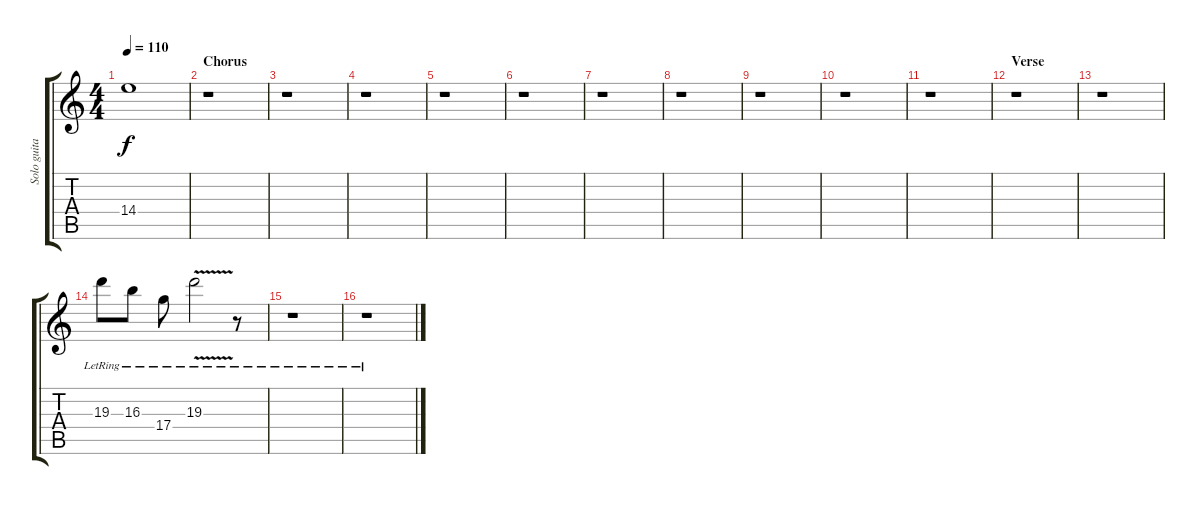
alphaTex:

\track ("Solo guitar" "Solo guita") {instrument acousticguitarsteel}
\staff {score tabs}
\tuning (E4 B3 G3 D3 A2 E2) {hide}
\ts (4 4)
\tempo 110
\clef g2
\ks c
14.4.1{dy f} |
\section ("" "Chorus")
r.1 |
r.1 |
r.1 |
r.1 |
r.1 |
r.1 |
r.1 |
r.1 |
r.1 |
r.1 |
\section ("" "Verse")
r.1 |
r.1 |
19.3{lr}.8 16.3{lr}.8 17.4{lr}.8 19.3{v lr}.2 r.8 |
r.1 |
r.1
